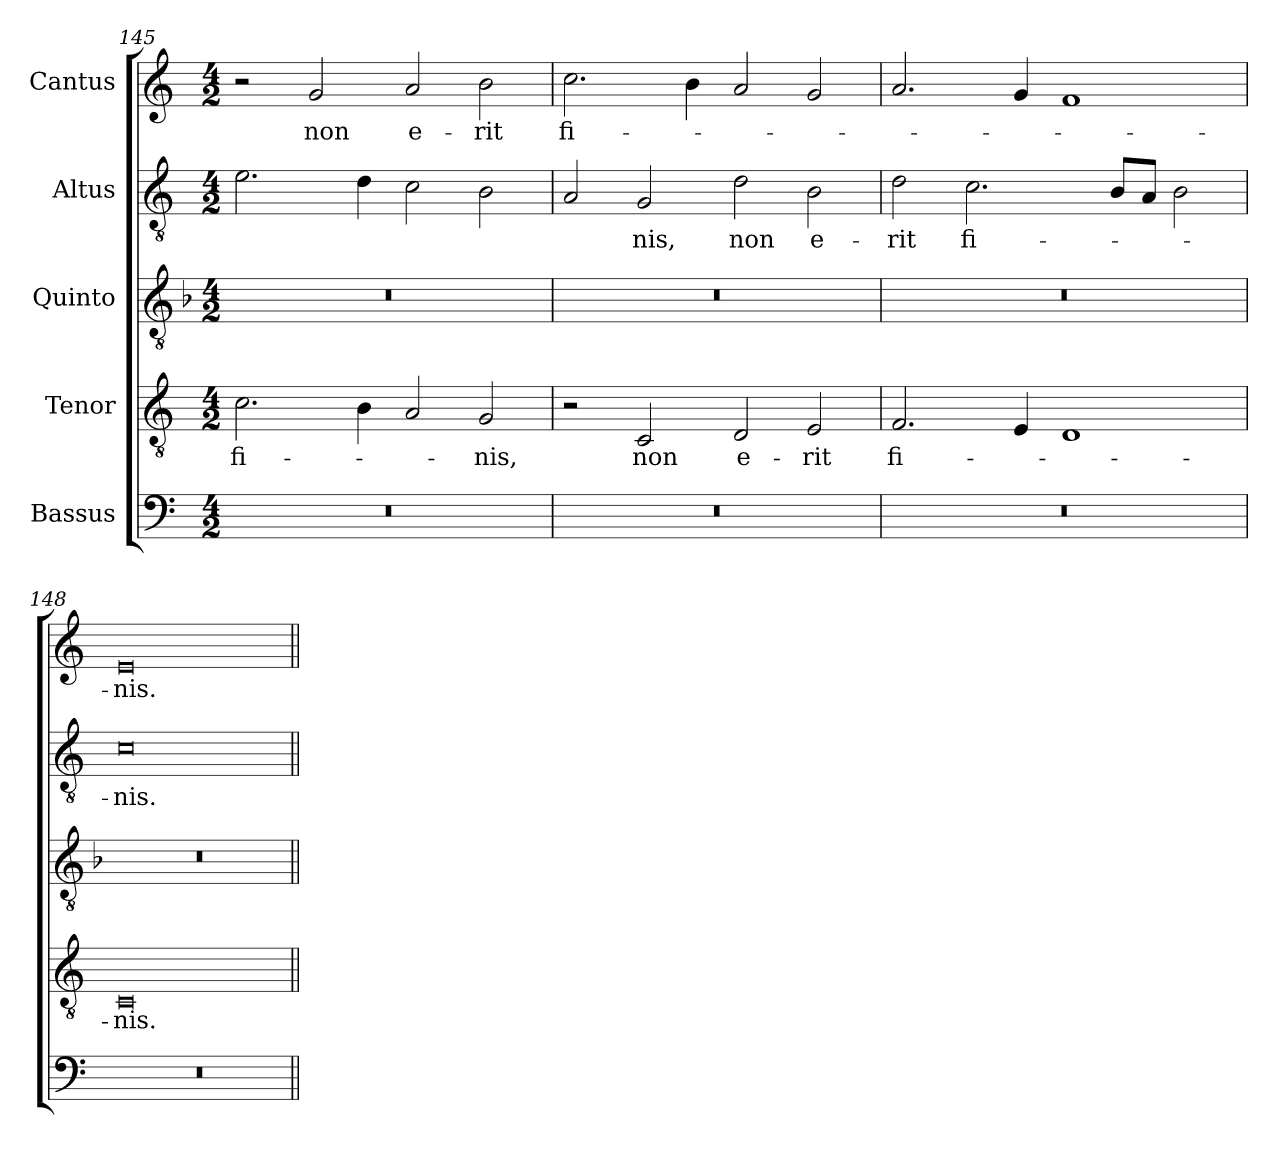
**kern	**kern	**text	**kern	**kern	**text	**kern	**text
*part5	*part4	*part4	*part3	*part2	*part2	*part1	*part1
*staff5	*staff4	*staff4	*staff3	*staff2	*staff2	*staff1	*staff1
*I"Bassus	*I"Tenor	*	*I"Quinto	*I"Altus	*	*I"Cantus	*
*clefF4	*clefGv2	*	*clefGv2	*clefGv2	*	*clefG2	*
*	*	*	*ITrd-4c-7	*	*	*	*
*k[]	*k[]	*	*k[]	*k[]	*	*k[]	*
*C:	*C:	*	*C:	*C:	*	*C:	*
*M4/2	*M4/2	*	*M4/2	*M4/2	*	*M4/2	*
=145	=145	=145	=145	=145	=145	=145	=145
!LO:N:vis=1	!	!	!	!	!	!	!
!	!	!LO:LY:b:color=#000000	!LO:N:vis=1	!	!	!	!
0r	2.ci\	fi-	0r	2.ei\	.	2r	.
!	!	!	!	!	!	!	!LO:LY:b:color=#000000
.	.	.	.	.	.	2gi/	non
.	4Bi\	.	.	4di\	.	.	.
!	!	!	!	!	!	!	!LO:LY:b:color=#000000
.	2Ai/	.	.	2ci\	.	2ai/	e-
!	!	!LO:LY:b:color=#000000	!	!	!	!	!
!	!	!	!	!	!	!	!LO:LY:b:color=#000000
.	2Gi/	-nis,	.	2Bi\	.	2bi\	-rit
=146	=146	=146	=146	=146	=146	=146	=146
!LO:N:vis=1	!	!	!LO:N:vis=1	!	!	!	!
!	!	!	!	!	!	!	!LO:LY:b:color=#000000
0r	2r	.	0r	2Ai/	.	2.cci\	fi-
!	!	!LO:LY:b:color=#000000	!	!	!	!	!
!	!	!	!	!	!LO:LY:b:color=#000000	!	!
.	2Ci/	non	.	2Gi/	-nis,	.	.
.	.	.	.	.	.	4bi\	.
!	!	!LO:LY:b:color=#000000	!	!	!	!	!
!	!	!	!	!	!LO:LY:b:color=#000000	!	!
.	2Di/	e-	.	2di\	non	2ai/	.
!	!	!LO:LY:b:color=#000000	!	!	!	!	!
!	!	!	!	!	!LO:LY:b:color=#000000	!	!
.	2Ei/	-rit	.	2Bi\	e-	2gi/	.
=147	=147	=147	=147	=147	=147	=147	=147
!LO:N:vis=1	!	!	!	!	!	!	!
!	!	!LO:LY:b:color=#000000	!LO:N:vis=1	!	!	!	!
!	!	!	!	!	!LO:LY:b:color=#000000	!	!
0r	2.Fi/	fi-	0r	2di\	-rit	2.ai/	.
!	!	!	!	!	!LO:LY:b:color=#000000	!	!
.	.	.	.	2.ci\	fi-	.	.
.	4Ei/	.	.	.	.	4gi/	.
.	1Di	.	.	.	.	1fi	.
.	.	.	.	8Bi/L	.	.	.
.	.	.	.	8Ai/J	.	.	.
.	.	.	.	2Bi\	.	.	.
=148	=148	=148	=148	=148	=148	=148	=148
!LO:N:vis=1	!	!	!	!	!	!	!
!	!	!LO:LY:b:color=#000000	!LO:N:vis=1	!	!	!	!
!	!	!	!	!	!LO:LY:b:color=#000000	!	!
!	!	!	!	!	!	!	!LO:LY:b:color=#000000
0r	0Ci	-nis.	0r	0ci	-nis.	0ei	-nis.
=||	=||	=||	=||	=||	=||	=||	=||
*-	*-	*-	*-	*-	*-	*-	*-
